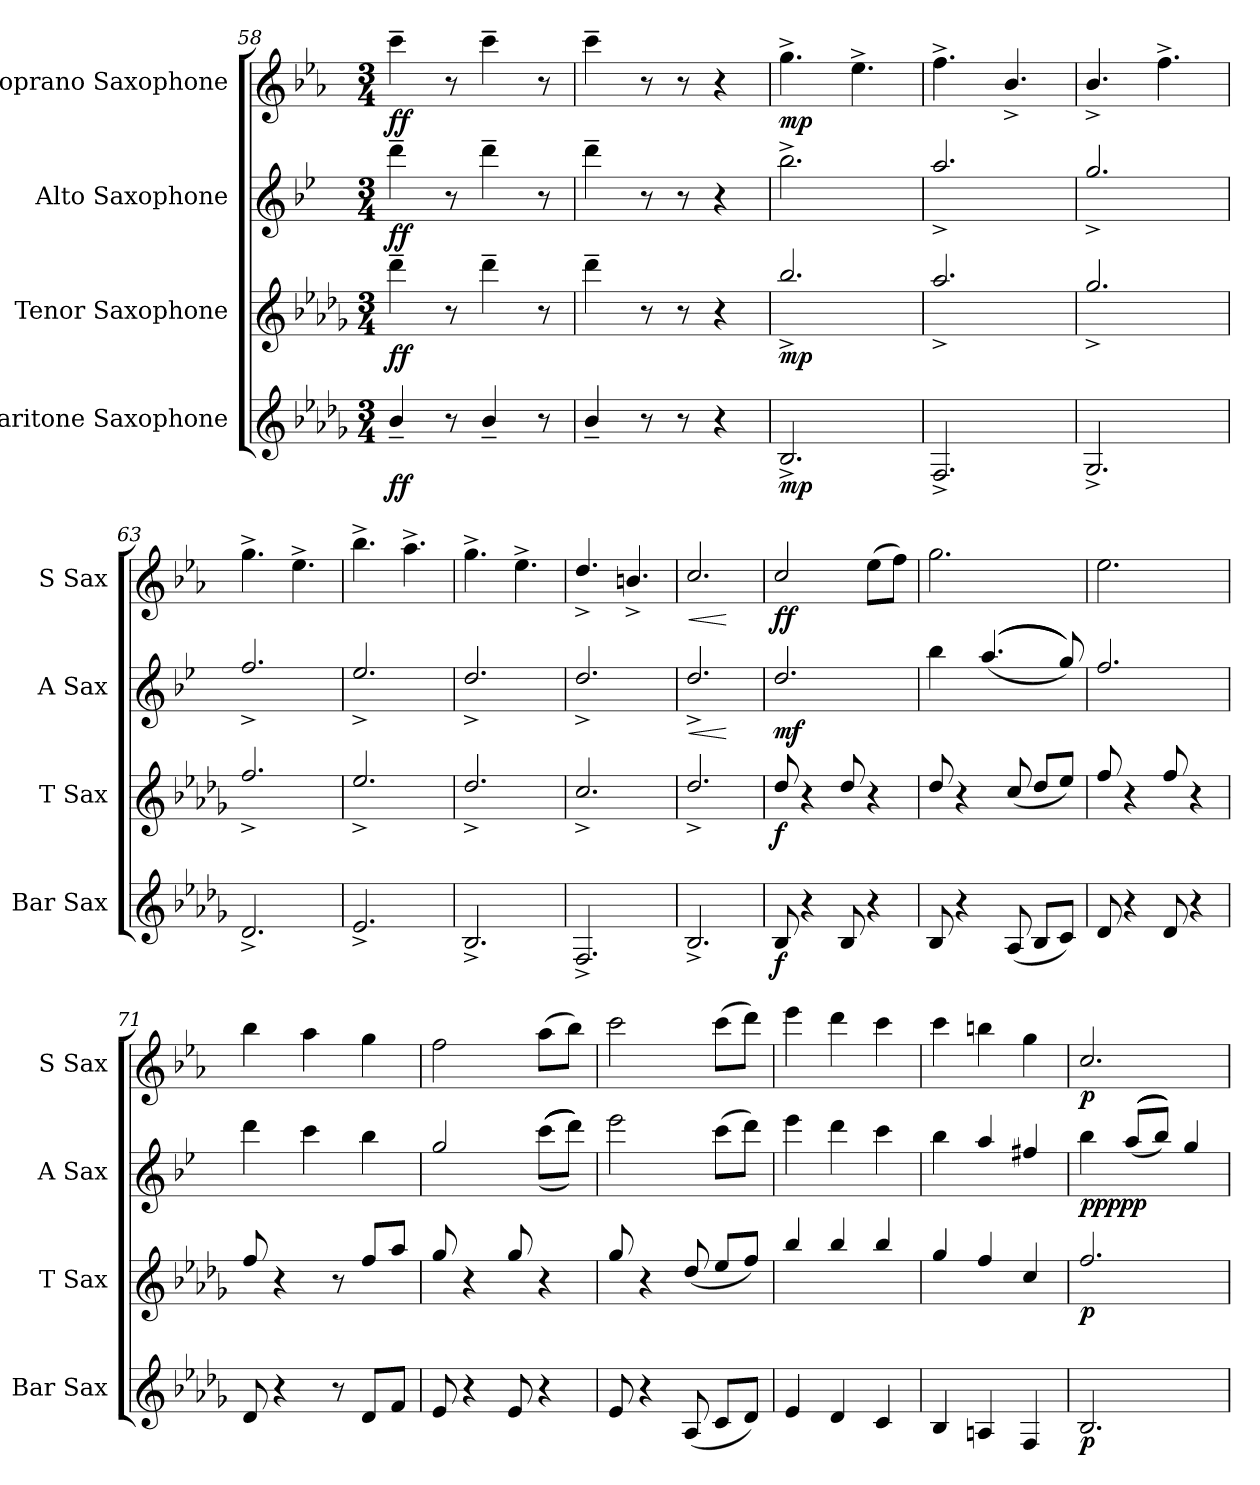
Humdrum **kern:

**kern	**dynam	**kern	**dynam	**kern	**dynam	**kern	**dynam
*part4	*part4	*part3	*part3	*part2	*part2	*part1	*part1
*staff4	*staff4	*staff3	*staff3	*staff2	*staff2	*staff1	*staff1
*I"Baritone Saxophone	*	*I"Tenor Saxophone	*	*I"Alto Saxophone	*	*I"Soprano Saxophone	*
*I'Bar Sax	*	*I'T Sax	*	*I'A Sax	*	*I'S Sax	*
*clefG2	*	*clefG2	*	*clefG2	*	*clefG2	*
*ITrd12c21	*	*ITrd8c14	*	*ITrd5c9	*	*ITrd1c2	*
*k[b-e-a-d-g-]	*	*k[b-e-a-d-g-]	*	*k[b-e-a-d-g-]	*	*k[b-e-a-d-g-]	*
*M3/4	*	*M3/4	*	*M3/4	*	*M3/4	*
=58	=58	=58	=58	=58	=58	=58	=58
!	!LO:DY:b	!	!LO:DY:b	!	!LO:DY:b	!	!LO:DY:b
4B-~/	ff	4dd-~\	ff	4ff~\	ff	4bb-~\	ff
8r	.	8r	.	8r	.	8r	.
4B-~/	.	4dd-~\	.	4ff~\	.	4bb-~\	.
8r	.	8r	.	8r	.	8r	.
=59	=59	=59	=59	=59	=59	=59	=59
4B-~/	.	4dd-~\	.	4ff~\	.	4bb-~\	.
8r	.	8r	.	8r	.	8r	.
8r	.	8r	.	8r	.	8r	.
4r	.	4r	.	4r	.	4r	.
=60	=60	=60	=60	=60	=60	=60	=60
!	!LO:DY:b	!	!LO:DY:b	!	!LO:DY:b	!	!
!	!	!	!	!	!LO:DY:n=1:b	!	!
!	!	!	!	!	!LO:DY:n=2:b	!	!
!	!	!	!	!	!LO:DY:n=3:b	!	!
!	!	!	!	!	!LO:DY:n=4:b	!	!LO:DY:b
2.BB-^/	mp	2.b-^/	mp	2.dd-^\	mp mp mp mp mp	4.ff^\	mp
.	.	.	.	.	.	4.dd-^\	.
=61	=61	=61	=61	=61	=61	=61	=61
2.FF^/	.	2.a-^/	.	2.cc^/	.	4.ee-^\	.
.	.	.	.	.	.	4.a-^/	.
=62	=62	=62	=62	=62	=62	=62	=62
2.GG-^/	.	2.g-^/	.	2.b-^/	.	4.a-^/	.
.	.	.	.	.	.	4.ee-^\	.
=63	=63	=63	=63	=63	=63	=63	=63
2.D-^/	.	2.f^/	.	2.a-^/	.	4.ff^\	.
.	.	.	.	.	.	4.dd-^\	.
=64	=64	=64	=64	=64	=64	=64	=64
2.E-^/	.	2.e-^/	.	2.g-^/	.	4.aa-^\	.
.	.	.	.	.	.	4.gg-^\	.
=65	=65	=65	=65	=65	=65	=65	=65
2.BB-^/	.	2.d-^/	.	2.f^/	.	4.ff^\	.
.	.	.	.	.	.	4.dd-^\	.
!!LO:PB:g=z
=66	=66	=66	=66	=66	=66	=66	=66
2.FF^/	.	2.c^/	.	2.f^/	.	4.cc^/	.
.	.	.	.	.	.	4.an^/	.
=67	=67	=67	=67	=67	=67	=67	=67
!	!	!	!	!	!LO:HP:b	!	!LO:HP:b
2.BB-^/	.	2.d-^/	.	2.f^/	<	2.b-/	<
.	.	.	.	.	[	.	[
=68	=68	=68	=68	=68	=68	=68	=68
!	!LO:DY:b	!	!LO:DY:b	!	!LO:DY:b	!	!LO:DY:b
8BB-/	f	8d-/	f	2.f/	mf	2b-/	ff
4r	.	4r	.	.	.	.	.
8BB-/	.	8d-/	.	.	.	.	.
4r	.	4r	.	.	.	(>8dd-\L	.
.	.	.	.	.	.	8ee-\J)	.
=69	=69	=69	=69	=69	=69	=69	=69
8BB-/	.	8d-/	.	4dd-\	.	2.ff\	.
4r	.	4r	.	.	.	.	.
.	.	.	.	(<(<(<(<(<4.cc/	.	.	.
(<8AA-/	.	(<8c/	.	.	.	.	.
8BB-/L	.	8d-/L	.	.	.	.	.
8C/J)	.	8e-/J)	.	8b-/)))))	.	.	.
=70	=70	=70	=70	=70	=70	=70	=70
8D-/	.	8f/	.	2.a-/	.	2.dd-\	.
4r	.	4r	.	.	.	.	.
8D-/	.	8f/	.	.	.	.	.
4r	.	4r	.	.	.	.	.
=71	=71	=71	=71	=71	=71	=71	=71
8D-/	.	8f/	.	4ff\	.	4aa-\	.
4r	.	4r	.	.	.	.	.
.	.	.	.	4ee-\	.	4gg-\	.
8r	.	8r	.	.	.	.	.
8D-/L	.	8f/L	.	4dd-\	.	4ff\	.
8F/J	.	8a-/J	.	.	.	.	.
=72	=72	=72	=72	=72	=72	=72	=72
8E-/	.	8g-/	.	2b-/	.	2ee-\	.
4r	.	4r	.	.	.	.	.
8E-/	.	8g-/	.	.	.	.	.
4r	.	4r	.	(>(>(>(>(>8ee-\L	.	(>8gg-\L	.
.	.	.	.	8ff\J)))))	.	8aa-\J)	.
!!LO:LB:g=z
=73	=73	=73	=73	=73	=73	=73	=73
8E-/	.	8g-/	.	2gg-\	.	2bb-\	.
4r	.	4r	.	.	.	.	.
(<8AA-/	.	(<8d-/	.	.	.	.	.
8C/L	.	8e-/L	.	(>8ee-\L	.	(>8bb-\L	.
8D-/J)	.	8f/J)	.	8ff\J)	.	8ccc\J)	.
=74	=74	=74	=74	=74	=74	=74	=74
4E-/	.	4b-/	.	4gg-\	.	4ddd-\	.
4D-/	.	4b-/	.	4ff\	.	4ccc\	.
4C/	.	4b-/	.	4ee-\	.	4bb-\	.
=75	=75	=75	=75	=75	=75	=75	=75
4BB-/	.	4g-/	.	4dd-\	.	4bb-\	.
4AAn/	.	4f/	.	4cc/	.	4aan\	.
4FF/	.	4c/	.	4an/	.	4ff\	.
=76	=76	=76	=76	=76	=76	=76	=76
!	!LO:DY:b	!	!LO:DY:b	!	!LO:DY:b	!	!
!	!	!	!	!	!LO:DY:n=1:b	!	!
!	!	!	!	!	!LO:DY:n=2:b	!	!
!	!	!	!	!	!LO:DY:n=3:b	!	!
!	!	!	!	!	!LO:DY:n=4:b	!	!LO:DY:b
2.BB-/	p	2.f/	p	4dd-\	p p p p p	2.b-/	p
.	.	.	.	(<(<(<(<(<8cc/L	.	.	.
.	.	.	.	8dd-/J)))))	.	.	.
.	.	.	.	4b-/	.	.	.
=	=	=	=	=	=	=	=
*-	*-	*-	*-	*-	*-	*-	*-
